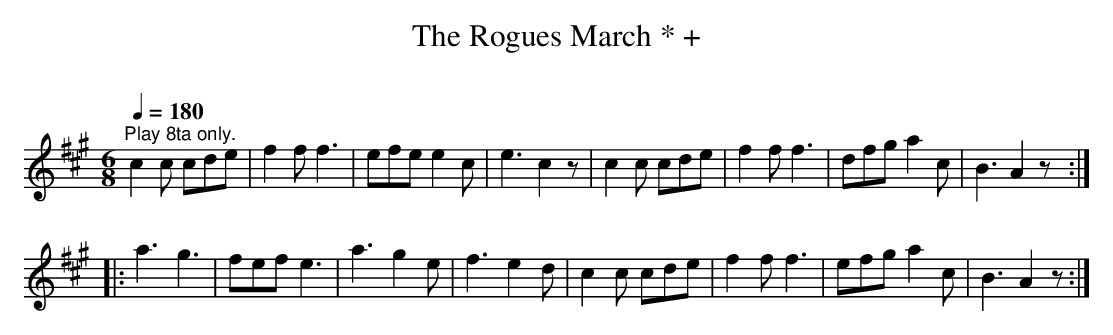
X:1
T:The Rogues March * +
C:
M:6/8
L:1/8
Q:1/4=180
K:A
"^Play 8ta only."c2 c cde|f2 f f3|efe e2 c|e3 c2 z|c2 c cde|f2 f f3|dfg a2 c|B3 A2 z:|
|:a3 g3 |fef e3|a3 g2 e|f3 e2 d|c2 c cde|f2 f f3|efg a2 c|B3 A2 z:|
